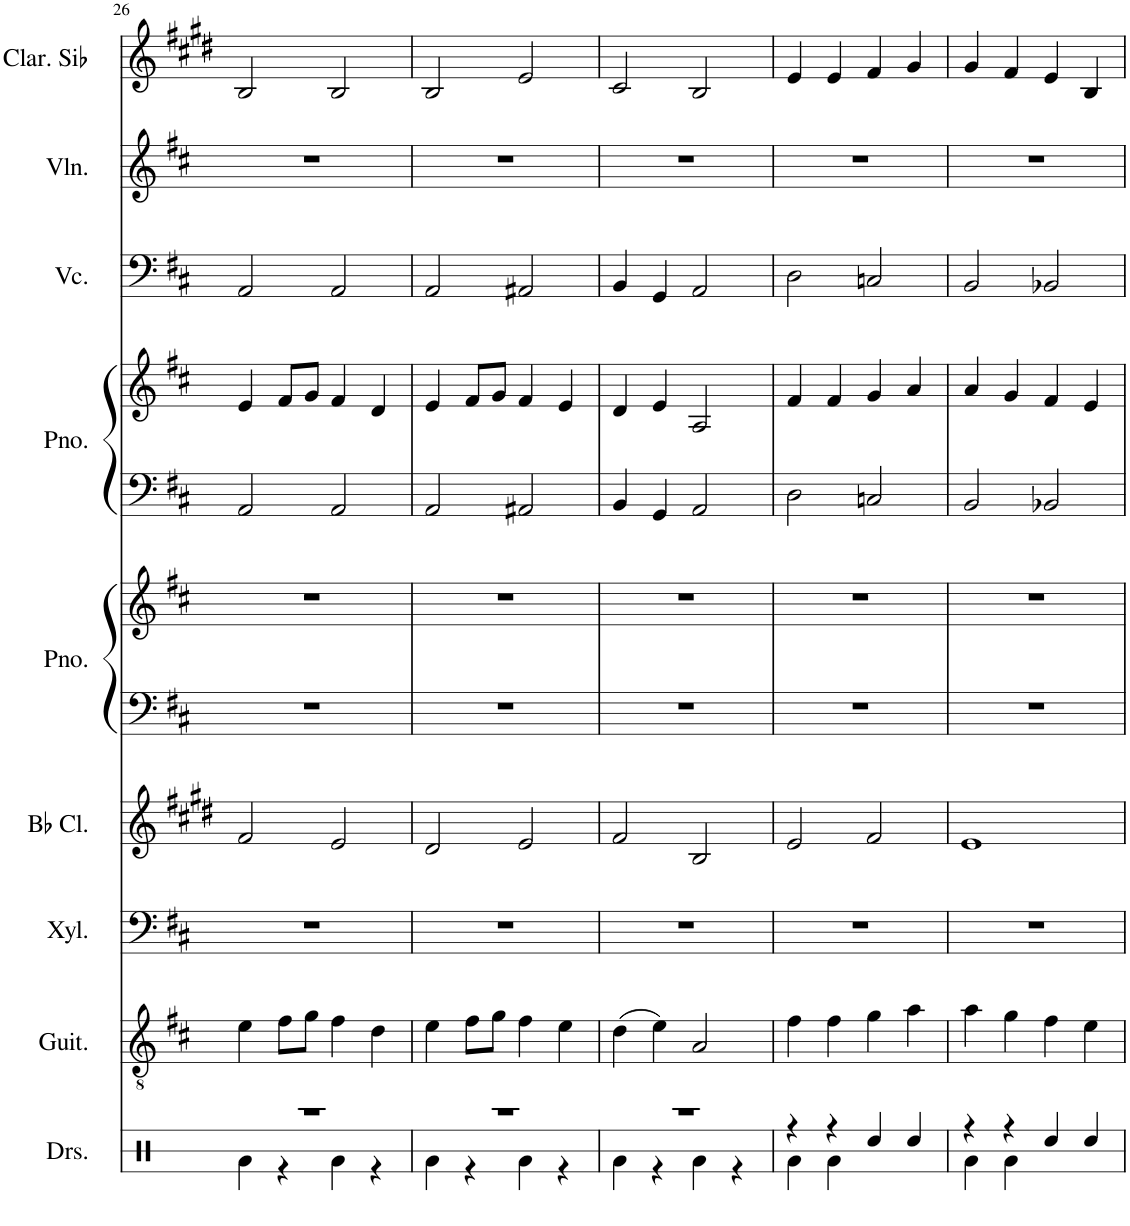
**kern	**kern	**kern	**kern	**kern	**kern	**kern	**kern	**kern	**kern	**kern
*part9	*part8	*part7	*part6	*part5	*part5	*part4	*part4	*part3	*part2	*part1
*staff11	*staff10	*staff9	*staff8	*staff7	*staff6	*staff5	*staff4	*staff3	*staff2	*staff1
*I"Drumset	*I"Classical Guitar	*I"Xylophone	*I"Bb Clarinet	*I"Piano	*	*I"Piano	*	*I"Violoncello	*I"Violin	*I"Clarinette en Sib
*I'Drs.	*I'Guit.	*I'Xyl.	*I'Bb Cl.	*I'Pno.	*	*I'Pno.	*	*I'Vc.	*I'Vln.	*I'Clar. Sib
!!LO:PB:g=z
*clefX	*clefGv2	*clefF4	*clefG2	*clefF4	*clefG2	*clefF4	*clefG2	*clefF4	*clefG2	*clefG2
*	*	*Trd-7c-12	*Trd1c2	*	*	*	*	*	*	*Trd1c2
*k[]	*k[f#c#]	*k[f#c#]	*k[f#c#g#d#]	*k[f#c#]	*k[f#c#]	*k[f#c#]	*k[f#c#]	*k[f#c#]	*k[f#c#]	*k[f#c#g#d#]
*M4/4	*M4/4	*M4/4	*M4/4	*M4/4	*M4/4	*M4/4	*M4/4	*M4/4	*M4/4	*M4/4
=26	=26	=26	=26	=26	=26	=26	=26	=26	=26	=26
*^	*	*	*	*	*	*	*	*	*	*
1r	4Ra\	4e\	1r	2f#/	1r	1r	2AA/	4e/	2AA/	1r	2B/
.	4r	8f#\L	.	.	.	.	.	8f#/L	.	.	.
.	.	8g\J	.	.	.	.	.	8g/J	.	.	.
.	4Ra\	4f#\	.	2e/	.	.	2AA/	4f#/	2AA/	.	2B/
.	4r	4d\	.	.	.	.	.	4d/	.	.	.
=27	=27	=27	=27	=27	=27	=27	=27	=27	=27	=27	=27
1r	4Ra\	4e\	1r	2d#/	1r	1r	2AA/	4e/	2AA/	1r	2B/
.	4r	8f#\L	.	.	.	.	.	8f#/L	.	.	.
.	.	8g\J	.	.	.	.	.	8g/J	.	.	.
.	4Ra\	4f#\	.	2e/	.	.	2AA#X/	4f#/	2AA#X/	.	2e/
.	4r	4e\	.	.	.	.	.	4e/	.	.	.
=28	=28	=28	=28	=28	=28	=28	=28	=28	=28	=28	=28
1r	4Ra\	(4d\	1r	2f#/	1r	1r	4BB/	4d/	4BB/	1r	2c#/
.	4r	4e\)	.	.	.	.	4GG/	4e/	4GG/	.	.
.	4Ra\	2A/	.	2B/	.	.	2AA/	2A/	2AA/	.	2B/
.	4r	.	.	.	.	.	.	.	.	.	.
=29	=29	=29	=29	=29	=29	=29	=29	=29	=29	=29	=29
4r	4Ra\	4f#\	1r	2e/	1r	1r	2D\	4f#/	2D\	1r	4e/
4r	4Ra\	4f#\	.	.	.	.	.	4f#/	.	.	4e/
4Rcc/	2ryy	4g\	.	2f#/	.	.	2Cn/	4g/	2Cn/	.	4f#/
4Rcc/	.	4a\	.	.	.	.	.	4a/	.	.	4g#/
=30	=30	=30	=30	=30	=30	=30	=30	=30	=30	=30	=30
4r	4Ra\	4a\	1r	1e	1r	1r	2BB/	4a/	2BB/	1r	4g#/
4r	4Ra\	4g\	.	.	.	.	.	4g/	.	.	4f#/
4Rcc/	2ryy	4f#\	.	.	.	.	2BB-X/	4f#/	2BB-X/	.	4e/
4Rcc/	.	4e\	.	.	.	.	.	4e/	.	.	4B/
*v	*v	*	*	*	*	*	*	*	*	*	*
=	=	=	=	=	=	=	=	=	=	=
*-	*-	*-	*-	*-	*-	*-	*-	*-	*-	*-
